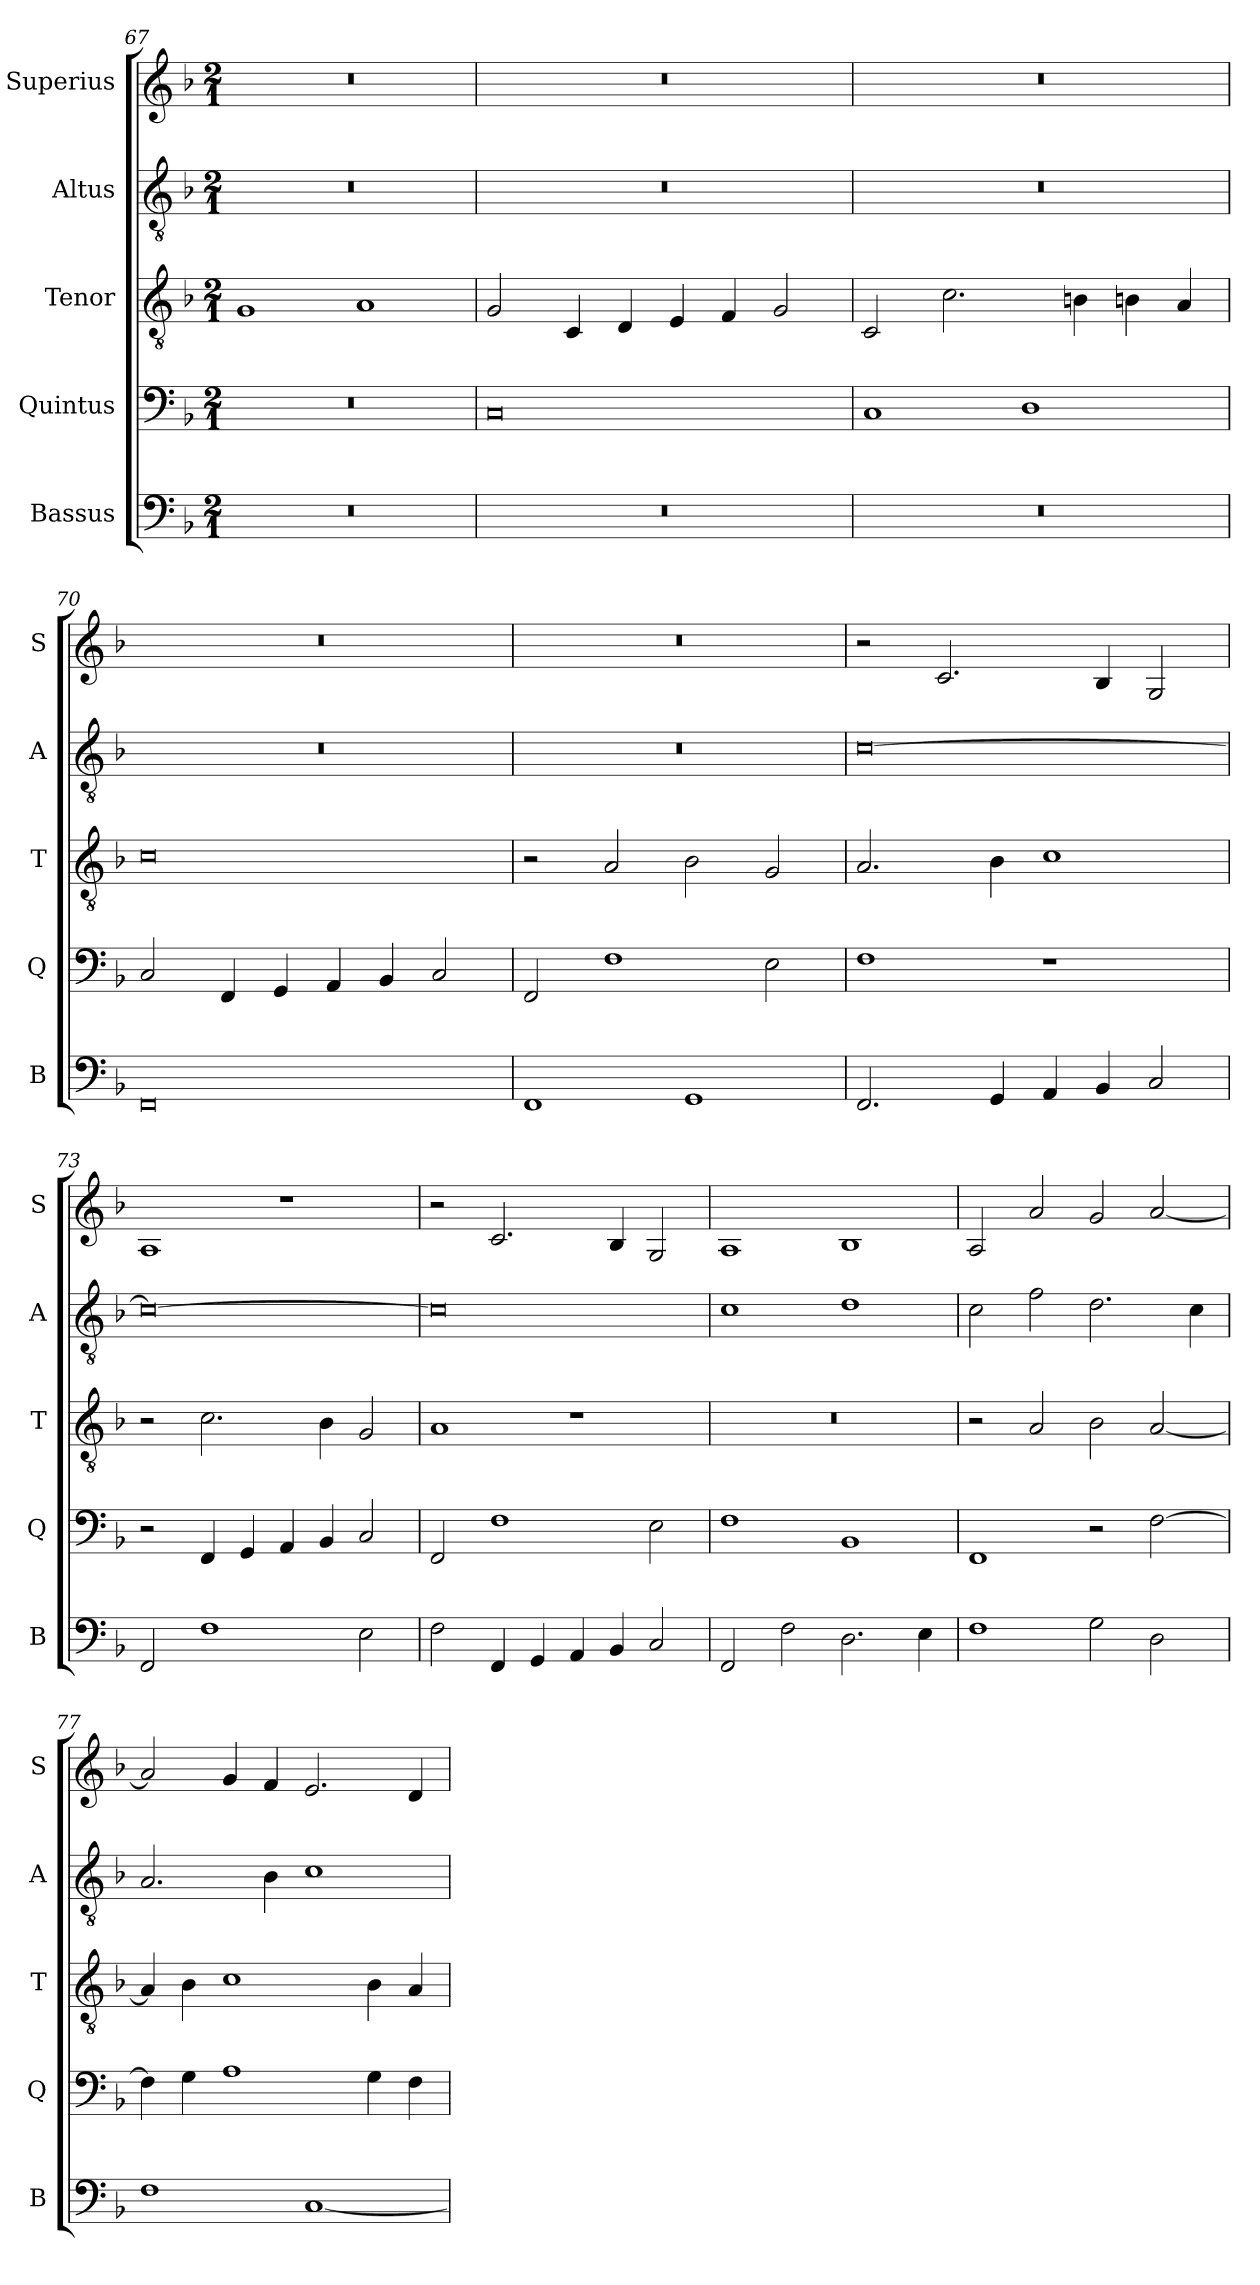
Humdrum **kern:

**kern	**kern	**kern	**kern	**kern
*part5	*part4	*part3	*part2	*part1
*staff5	*staff4	*staff3	*staff2	*staff1
*I"Bassus	*I"Quintus	*I"Tenor	*I"Altus	*I"Superius
*I'B	*I'Q	*I'T	*I'A	*I'S
*clefF4	*clefF4	*clefGv2	*clefGv2	*clefG2
*k[b-]	*k[b-]	*k[b-]	*k[b-]	*k[b-]
*M2/1	*M2/1	*M2/1	*M2/1	*M2/1
=67	=67	=67	=67	=67
0r	0r	1G	0r	0r
.	.	1A	.	.
=68	=68	=68	=68	=68
0r	0C	2G/	0r	0r
.	.	4C/	.	.
.	.	4D/	.	.
.	.	4E/	.	.
.	.	4F/	.	.
.	.	2G/	.	.
=69	=69	=69	=69	=69
0r	1C	2C/	0r	0r
.	.	2.c\	.	.
.	1D	.	.	.
.	.	4Bn\	.	.
.	.	4Bn\	.	.
.	.	4A/	.	.
=70	=70	=70	=70	=70
0FF	2C/	0c	0r	0r
.	4FF/	.	.	.
.	4GG/	.	.	.
.	4AA/	.	.	.
.	4BB-/	.	.	.
.	2C/	.	.	.
=71	=71	=71	=71	=71
1FF	2FF/	2r	0r	0r
.	1F	2A/	.	.
1GG	.	2B-\	.	.
.	2E\	2G/	.	.
=72	=72	=72	=72	=72
2.FF/	1F	2.A/	[0c	2r
.	.	.	.	2.c/
4GG/	.	4B-\	.	.
4AA/	1r	1c	.	.
4BB-/	.	.	.	4B-/
2C/	.	.	.	2G/
=73	=73	=73	=73	=73
2FF/	2r	2r	0c_	1A
1F	4FF/	2.c\	.	.
.	4GG/	.	.	.
.	4AA/	.	.	1r
.	4BB-/	4B-\	.	.
2E\	2C/	2G/	.	.
=74	=74	=74	=74	=74
2F\	2FF/	1A	0c]	2r
4FF/	1F	.	.	2.c/
4GG/	.	.	.	.
4AA/	.	1r	.	.
4BB-/	.	.	.	4B-/
2C/	2E\	.	.	2G/
=75	=75	=75	=75	=75
2FF/	1F	0r	1c	1A
2F\	.	.	.	.
2.D\	1BB-	.	1d	1B-
4E\	.	.	.	.
=76	=76	=76	=76	=76
1F	1FF	2r	2c\	2A/
.	.	2A/	2f\	2a/
2G\	2r	2B-\	2.d\	2g/
2D\	[2F\	[2A/	.	[2a/
.	.	.	4c\	.
=77	=77	=77	=77	=77
1F	4F\]	4A/]	2.A/	2a/]
.	4G\	4B-\	.	.
.	1A	1c	.	4g/
.	.	.	4B-\	4f/
[1C	.	.	1c	2.e/
.	4G\	4B-\	.	.
.	4F\	4A/	.	4d/
=	=	=	=	=
*-	*-	*-	*-	*-
